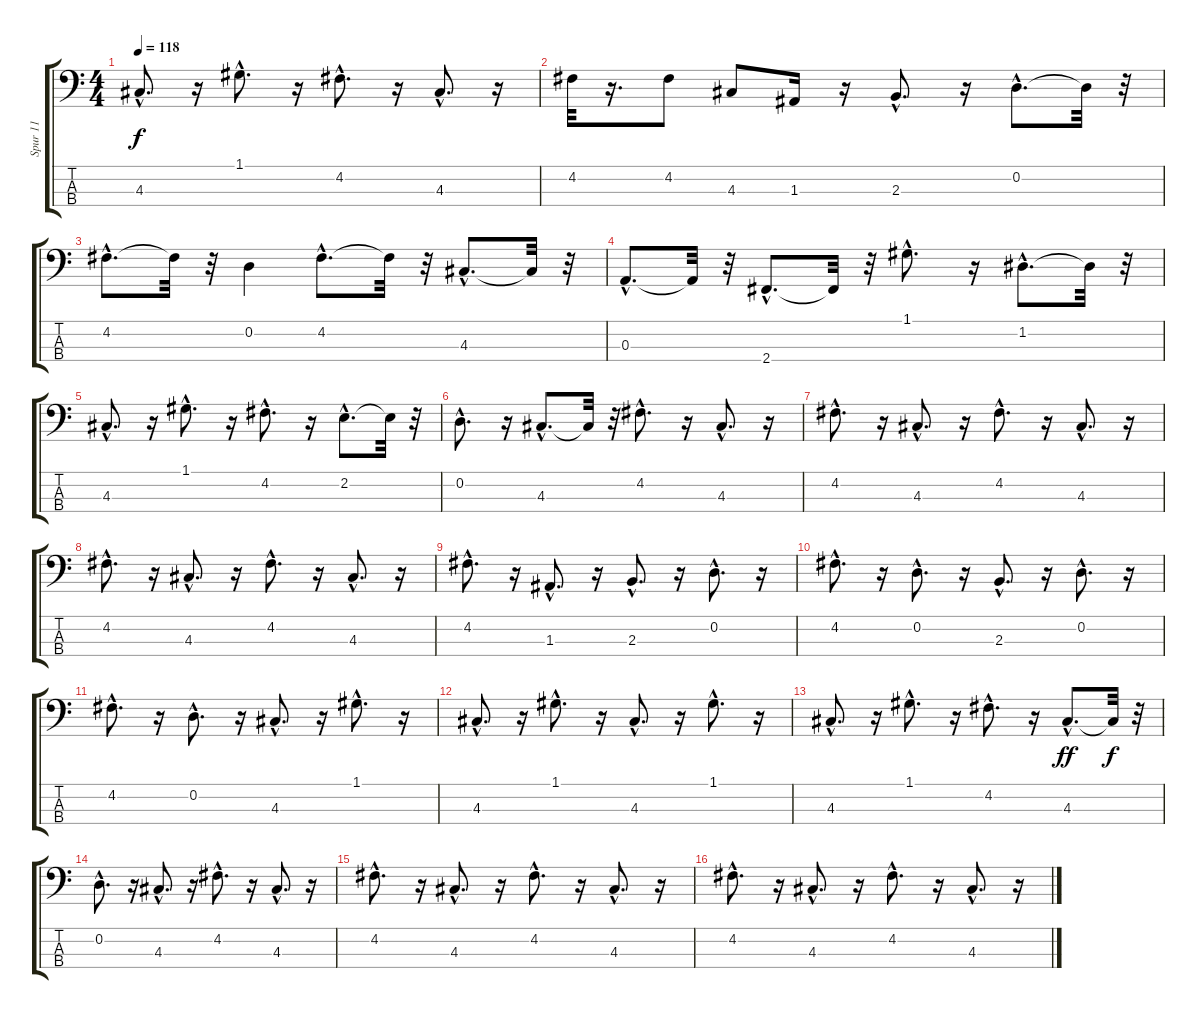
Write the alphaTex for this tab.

\track ("Spur 11" "Spur 11") {instrument electricbassfinger}
\staff {score tabs}
\tuning (G2 D2 A1 E1) {hide}
\ts (4 4)
\tempo 118
\clef f4
\ks c
4.3{hac}.8{d dy f} r.16 1.1{hac}.8{d} r.16 4.2{hac}.8{d} r.16 4.3{hac}.8{d} r.16 |
4.2.32 r.16{d} 4.2.8 4.3.8 1.3.16 r.16 2.3{hac}.8{d} r.16 0.2{hac}.8{d} 0.2{t}.32 r.32 |
4.2{hac}.8{d} 4.2{t}.32 r.32 0.2.4 4.2{hac}.8{d} 4.2{t}.32 r.32 4.3{hac}.8{d} 4.3{t}.32 r.32 |
0.3{hac}.8{d} 0.3{t}.32 r.32 2.4{hac}.8{d} 2.4{t}.32 r.32 1.1{hac}.8{d} r.16 1.2{hac}.8{d} 1.2{t}.32 r.32 |
4.3{hac}.8{d} r.16 1.1{hac}.8{d} r.16 4.2{hac}.8{d} r.16 2.2{hac}.8{d} 2.2{t}.32 r.32 |
0.2{hac}.8{d} r.16 4.3{hac}.8{d} 4.3{t}.32 r.32 4.2{hac}.8{d} r.16 4.3{hac}.8{d} r.16 |
4.2{hac}.8{d} r.16 4.3{hac}.8{d} r.16 4.2{hac}.8{d} r.16 4.3{hac}.8{d} r.16 |
4.2{hac}.8{d} r.16 4.3{hac}.8{d} r.16 4.2{hac}.8{d} r.16 4.3{hac}.8{d} r.16 |
4.2{hac}.8{d} r.16 1.3{hac}.8{d} r.16 2.3{hac}.8{d} r.16 0.2{hac}.8{d} r.16 |
4.2{hac}.8{d} r.16 0.2{hac}.8{d} r.16 2.3{hac}.8{d} r.16 0.2{hac}.8{d} r.16 |
4.2{hac}.8{d} r.16 0.2{hac}.8{d} r.16 4.3{hac}.8{d} r.16 1.1{hac}.8{d} r.16 |
4.3{hac}.8{d} r.16 1.1{hac}.8{d} r.16 4.3{hac}.8{d} r.16 1.1{hac}.8{d} r.16 |
4.3{hac}.8{d} r.16 1.1{hac}.8{d} r.16 4.2{hac}.8{d} r.16 4.3{hac}.8{d dy ff} 4.3{t}.32{dy f} r.32 |
0.2{hac}.8{d} r.16 4.3{hac}.8{d} r.16 4.2{hac}.8{d} r.16 4.3{hac}.8{d} r.16 |
4.2{hac}.8{d} r.16 4.3{hac}.8{d} r.16 4.2{hac}.8{d} r.16 4.3{hac}.8{d} r.16 |
4.2{hac}.8{d} r.16 4.3{hac}.8{d} r.16 4.2{hac}.8{d} r.16 4.3{hac}.8{d} r.16
